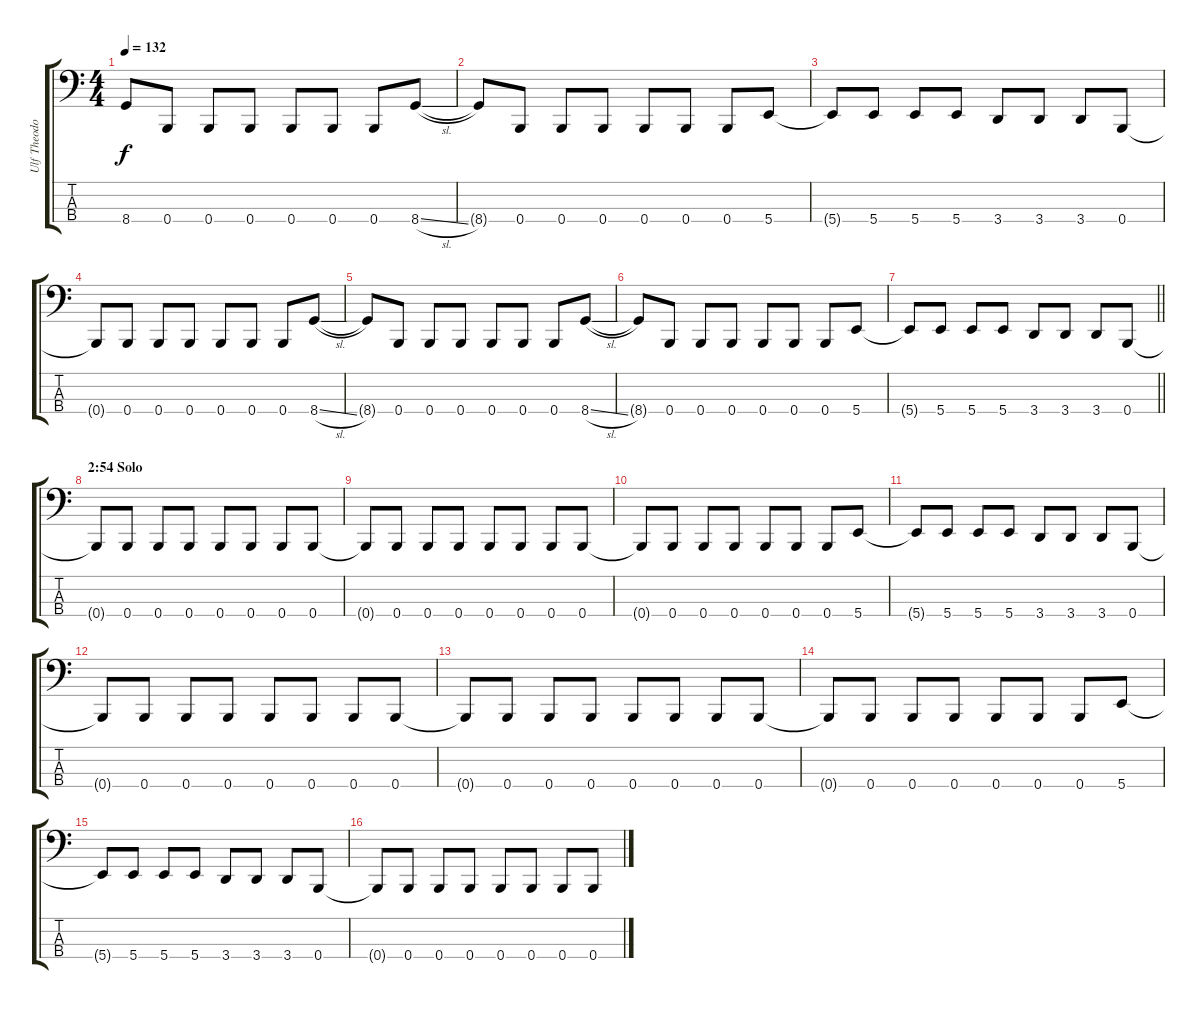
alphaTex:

\track ("Ulf Theodor Schwadorf (Bass Guitar)" "Ulf Theodo") {instrument electricbassfinger}
\staff {score tabs}
\tuning (D2 A1 E1 B0) {hide}
\ts (4 4)
\tempo 132
\clef f4
\ks c
8.4{t}.8{dy f} 0.4.8 0.4.8 0.4.8 0.4.8 0.4.8 0.4.8 8.4{sl}.8 |
8.4{t}.8 0.4.8 0.4.8 0.4.8 0.4.8 0.4.8 0.4.8 5.4.8 |
5.4{t}.8 5.4.8 5.4.8 5.4.8 3.4.8 3.4.8 3.4.8 0.4.8 |
0.4{t}.8 0.4.8 0.4.8 0.4.8 0.4.8 0.4.8 0.4.8 8.4{sl}.8 |
8.4{t}.8 0.4.8 0.4.8 0.4.8 0.4.8 0.4.8 0.4.8 8.4{sl}.8 |
8.4{t}.8 0.4.8 0.4.8 0.4.8 0.4.8 0.4.8 0.4.8 5.4.8 |
\barLineRight lightlight
5.4{t}.8 5.4.8 5.4.8 5.4.8 3.4.8 3.4.8 3.4.8 0.4.8 |
\section ("" "2:54 Solo")
0.4{t}.8 0.4.8 0.4.8 0.4.8 0.4.8 0.4.8 0.4.8 0.4.8 |
0.4{t}.8 0.4.8 0.4.8 0.4.8 0.4.8 0.4.8 0.4.8 0.4.8 |
0.4{t}.8 0.4.8 0.4.8 0.4.8 0.4.8 0.4.8 0.4.8 5.4.8 |
5.4{t}.8 5.4.8 5.4.8 5.4.8 3.4.8 3.4.8 3.4.8 0.4.8 |
0.4{t}.8 0.4.8 0.4.8 0.4.8 0.4.8 0.4.8 0.4.8 0.4.8 |
0.4{t}.8 0.4.8 0.4.8 0.4.8 0.4.8 0.4.8 0.4.8 0.4.8 |
0.4{t}.8 0.4.8 0.4.8 0.4.8 0.4.8 0.4.8 0.4.8 5.4.8 |
5.4{t}.8 5.4.8 5.4.8 5.4.8 3.4.8 3.4.8 3.4.8 0.4.8 |
0.4{t}.8 0.4.8 0.4.8 0.4.8 0.4.8 0.4.8 0.4.8 0.4.8
